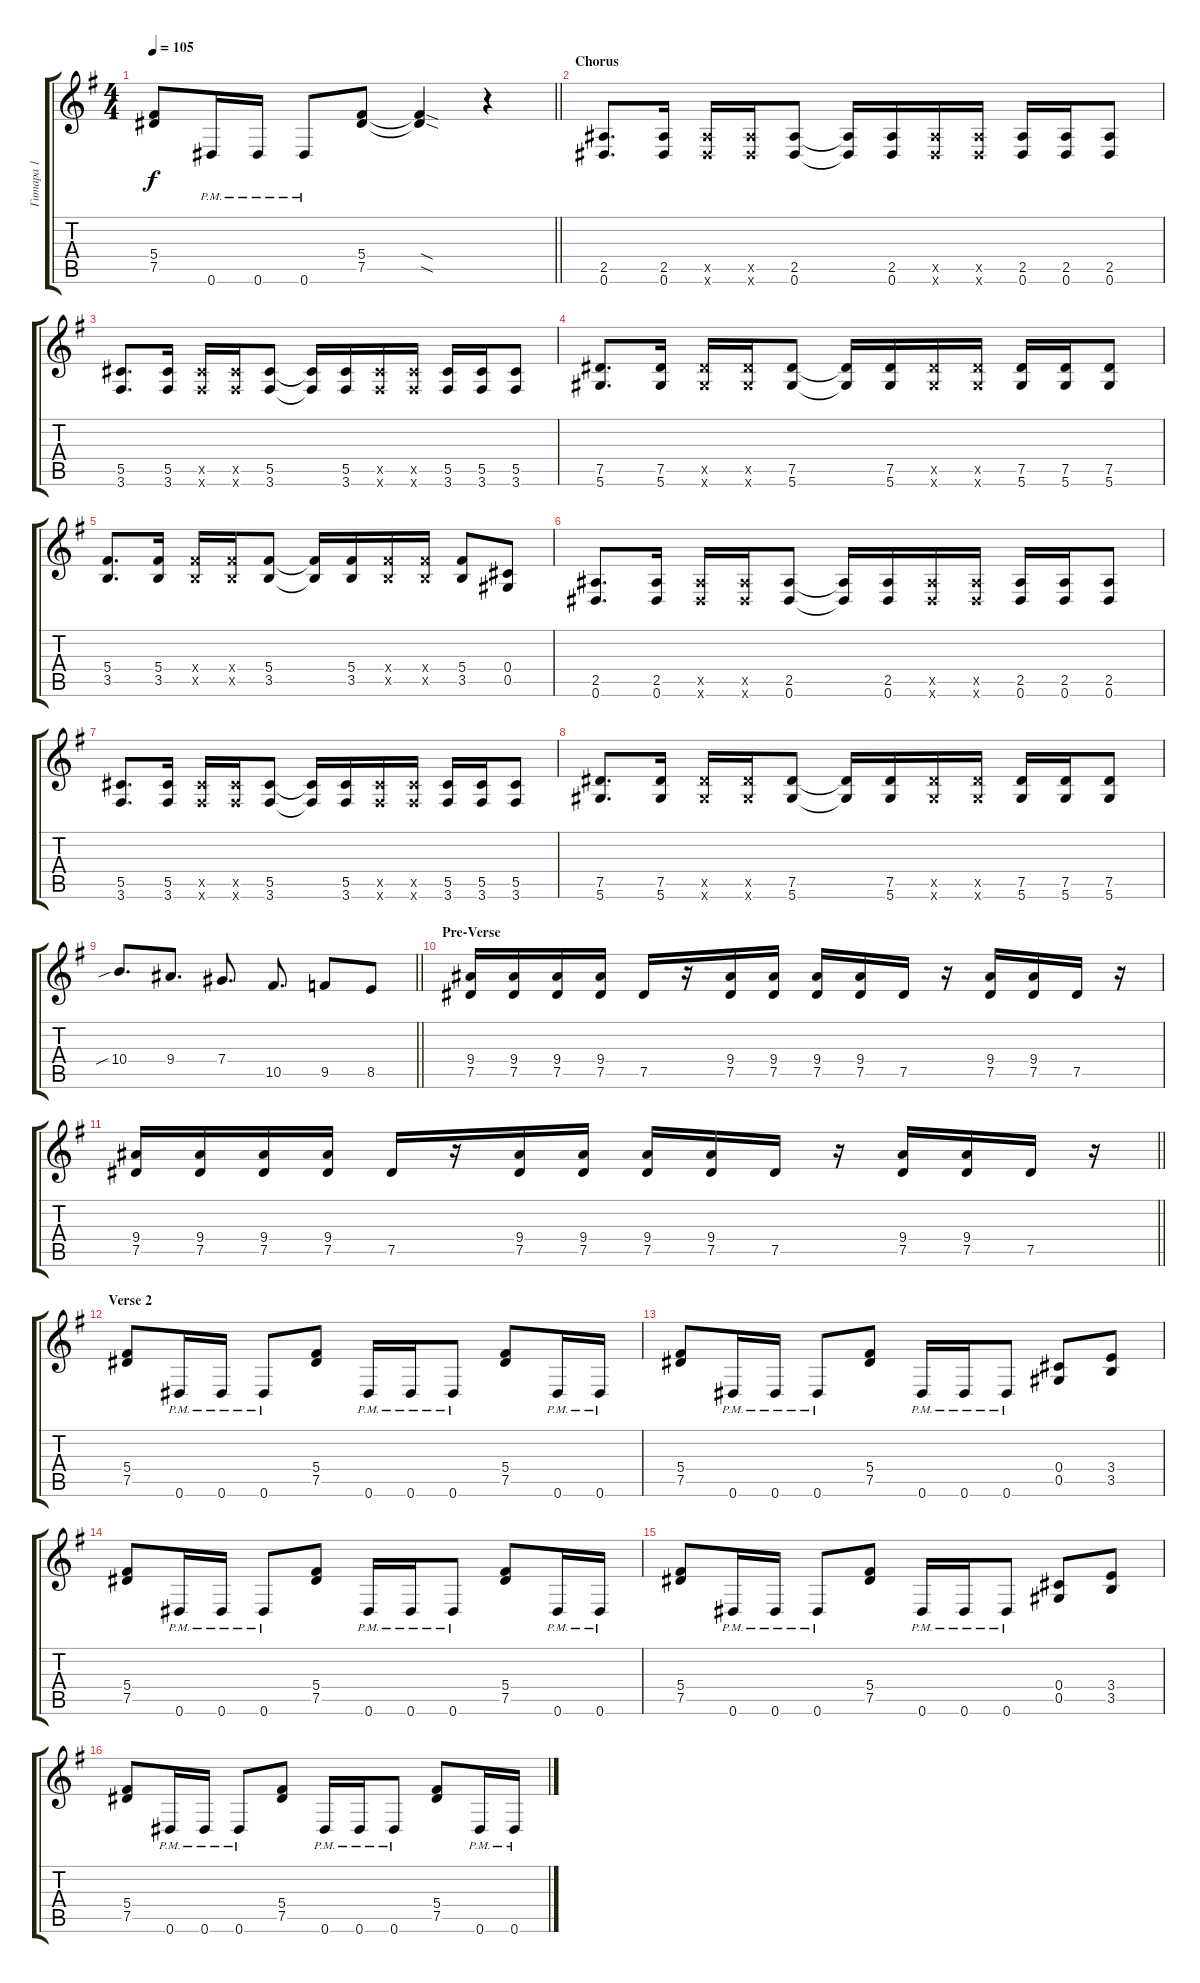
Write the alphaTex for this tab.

\track ("Гитара 1" "Гитара 1") {instrument distortionguitar}
\staff {score tabs}
\tuning (Eb4 Bb3 Gb3 Db3 Ab2 Eb2) {hide}
\ts (4 4)
\tempo 105
\clef g2
\barLineRight lightlight
\ks eminor
(5.4 7.5).8{dy f} 0.6{pm}.16 0.6{pm}.16 0.6{pm}.8 (5.4 7.5).8 (5.4{sod t} 7.5{sod t}).4 r.4 |
\section ("" "Chorus")
(2.5 0.6).8{d} (2.5 0.6).16 (2.5{x} 0.6{x}).16 (2.5{x} 0.6{x}).16 (2.5 0.6).8 (2.5{t} 0.6{t}).16 (2.5 0.6).16 (2.5{x} 0.6{x}).16 (2.5{x} 0.6{x}).16 (2.5 0.6).16 (2.5 0.6).16 (2.5 0.6).8 |
(5.5 3.6).8{d} (5.5 3.6).16 (5.5{x} 3.6{x}).16 (5.5{x} 3.6{x}).16 (5.5 3.6).8 (5.5{t} 3.6{t}).16 (5.5 3.6).16 (5.5{x} 3.6{x}).16 (5.5{x} 3.6{x}).16 (5.5 3.6).16 (5.5 3.6).16 (5.5 3.6).8 |
(7.5 5.6).8{d} (7.5 5.6).16 (7.5{x} 5.6{x}).16 (7.5{x} 5.6{x}).16 (7.5 5.6).8 (7.5{t} 5.6{t}).16 (7.5 5.6).16 (7.5{x} 5.6{x}).16 (7.5{x} 5.6{x}).16 (7.5 5.6).16 (7.5 5.6).16 (7.5 5.6).8 |
(5.4 3.5).8{d} (5.4 3.5).16 (5.4{x} 3.5{x}).16 (5.4{x} 3.5{x}).16 (5.4 3.5).8 (5.4{t} 3.5{t}).16 (5.4 3.5).16 (5.4{x} 3.5{x}).16 (5.4{x} 3.5{x}).16 (5.4 3.5).8 (0.4 0.5).8 |
(2.5 0.6).8{d} (2.5 0.6).16 (2.5{x} 0.6{x}).16 (2.5{x} 0.6{x}).16 (2.5 0.6).8 (2.5{t} 0.6{t}).16 (2.5 0.6).16 (2.5{x} 0.6{x}).16 (2.5{x} 0.6{x}).16 (2.5 0.6).16 (2.5 0.6).16 (2.5 0.6).8 |
(5.5 3.6).8{d} (5.5 3.6).16 (5.5{x} 3.6{x}).16 (5.5{x} 3.6{x}).16 (5.5 3.6).8 (5.5{t} 3.6{t}).16 (5.5 3.6).16 (5.5{x} 3.6{x}).16 (5.5{x} 3.6{x}).16 (5.5 3.6).16 (5.5 3.6).16 (5.5 3.6).8 |
(7.5 5.6).8{d} (7.5 5.6).16 (7.5{x} 5.6{x}).16 (7.5{x} 5.6{x}).16 (7.5 5.6).8 (7.5{t} 5.6{t}).16 (7.5 5.6).16 (7.5{x} 5.6{x}).16 (7.5{x} 5.6{x}).16 (7.5 5.6).16 (7.5 5.6).16 (7.5 5.6).8 |
\barLineRight lightlight
10.4{sib}.8{d} 9.4.8{d} 7.4.8{d} 10.5.8{d} 9.5.8 8.5.8 |
\section ("" "Pre-Verse")
(9.4 7.5).16 (9.4 7.5).16 (9.4 7.5).16 (9.4 7.5).16 7.5.16 r.16 (9.4 7.5).16 (9.4 7.5).16 (9.4 7.5).16 (9.4 7.5).16 7.5.16 r.16 (9.4 7.5).16 (9.4 7.5).16 7.5.16 r.16 |
\barLineRight lightlight
(9.4 7.5).16 (9.4 7.5).16 (9.4 7.5).16 (9.4 7.5).16 7.5.16 r.16 (9.4 7.5).16 (9.4 7.5).16 (9.4 7.5).16 (9.4 7.5).16 7.5.16 r.16 (9.4 7.5).16 (9.4 7.5).16 7.5.16 r.16 |
\section ("" "Verse 2")
(5.4 7.5).8 0.6{pm}.16 0.6{pm}.16 0.6{pm}.8 (5.4 7.5).8 0.6{pm}.16 0.6{pm}.16 0.6{pm}.8 (5.4 7.5).8 0.6{pm}.16 0.6{pm}.16 |
(5.4 7.5).8 0.6{pm}.16 0.6{pm}.16 0.6{pm}.8 (5.4 7.5).8 0.6{pm}.16 0.6{pm}.16 0.6{pm}.8 (0.4 0.5).8 (3.4 3.5).8 |
(5.4 7.5).8 0.6{pm}.16 0.6{pm}.16 0.6{pm}.8 (5.4 7.5).8 0.6{pm}.16 0.6{pm}.16 0.6{pm}.8 (5.4 7.5).8 0.6{pm}.16 0.6{pm}.16 |
(5.4 7.5).8 0.6{pm}.16 0.6{pm}.16 0.6{pm}.8 (5.4 7.5).8 0.6{pm}.16 0.6{pm}.16 0.6{pm}.8 (0.4 0.5).8 (3.4 3.5).8 |
(5.4 7.5).8 0.6{pm}.16 0.6{pm}.16 0.6{pm}.8 (5.4 7.5).8 0.6{pm}.16 0.6{pm}.16 0.6{pm}.8 (5.4 7.5).8 0.6{pm}.16 0.6{pm}.16
